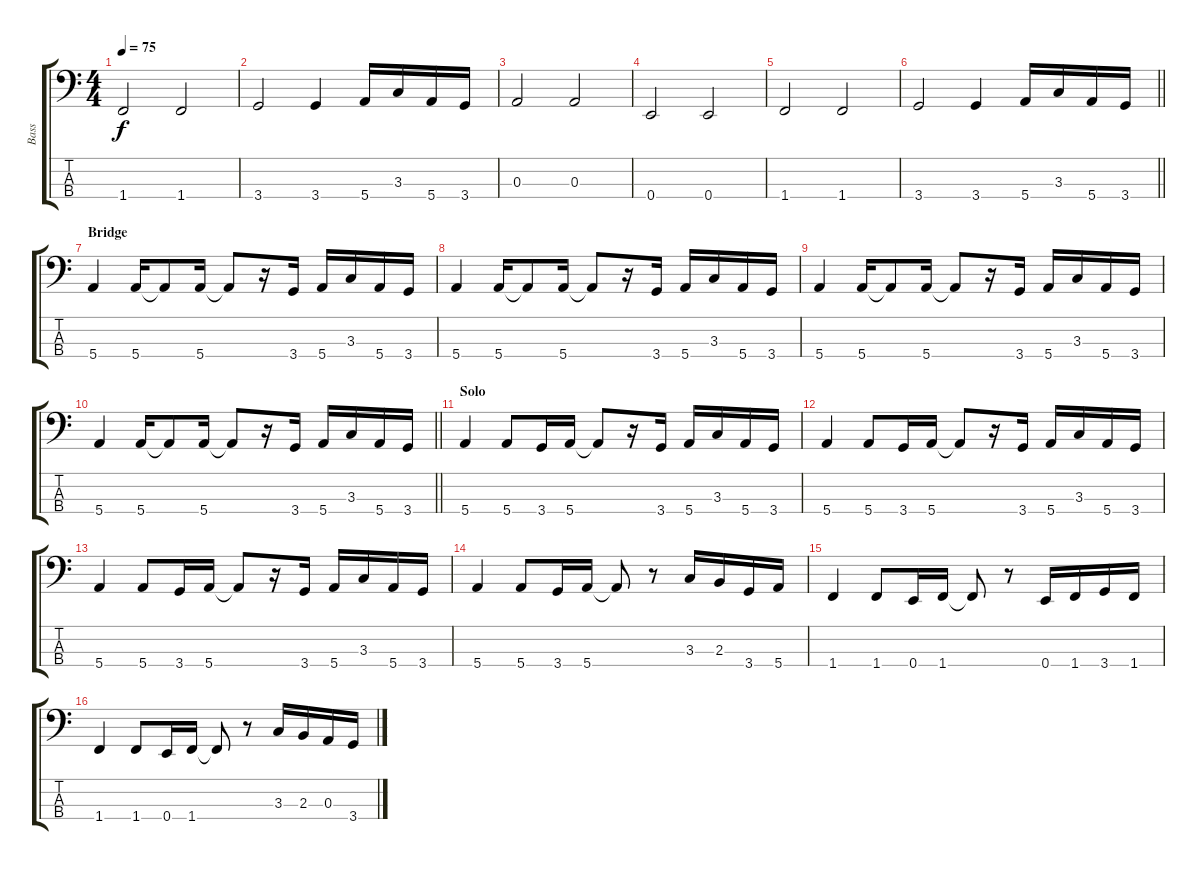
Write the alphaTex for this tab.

\track ("Bass" "Bass") {instrument electricbassfinger}
\staff {score tabs}
\tuning (G2 D2 A1 E1) {hide}
\ts (4 4)
\tempo 75
\clef f4
\ks c
1.4.2{dy f} 1.4.2 |
3.4.2 3.4.4 5.4.16 3.3.16 5.4.16 3.4.16 |
0.3.2 0.3.2 |
0.4.2 0.4.2 |
1.4.2 1.4.2 |
\barLineRight lightlight
3.4.2 3.4.4 5.4.16 3.3.16 5.4.16 3.4.16 |
\section ("" "Bridge")
5.4.4 5.4.16 5.4{t}.8 5.4.16 5.4{t}.8 r.16 3.4.16 5.4.16 3.3.16 5.4.16 3.4.16 |
5.4.4 5.4.16 5.4{t}.8 5.4.16 5.4{t}.8 r.16 3.4.16 5.4.16 3.3.16 5.4.16 3.4.16 |
5.4.4 5.4.16 5.4{t}.8 5.4.16 5.4{t}.8 r.16 3.4.16 5.4.16 3.3.16 5.4.16 3.4.16 |
\barLineRight lightlight
5.4.4 5.4.16 5.4{t}.8 5.4.16 5.4{t}.8 r.16 3.4.16 5.4.16 3.3.16 5.4.16 3.4.16 |
\section ("" "Solo")
5.4.4 5.4.8 3.4.16 5.4.16 5.4{t}.8 r.16 3.4.16 5.4.16 3.3.16 5.4.16 3.4.16 |
5.4.4 5.4.8 3.4.16 5.4.16 5.4{t}.8 r.16 3.4.16 5.4.16 3.3.16 5.4.16 3.4.16 |
5.4.4 5.4.8 3.4.16 5.4.16 5.4{t}.8 r.16 3.4.16 5.4.16 3.3.16 5.4.16 3.4.16 |
5.4.4 5.4.8 3.4.16 5.4.16 5.4{t}.8 r.8 3.3.16 2.3.16 3.4.16 5.4.16 |
1.4.4 1.4.8 0.4.16 1.4.16 1.4{t}.8 r.8 0.4.16 1.4.16 3.4.16 1.4.16 |
1.4.4 1.4.8 0.4.16 1.4.16 1.4{t}.8 r.8 3.3.16 2.3.16 0.3.16 3.4.16
